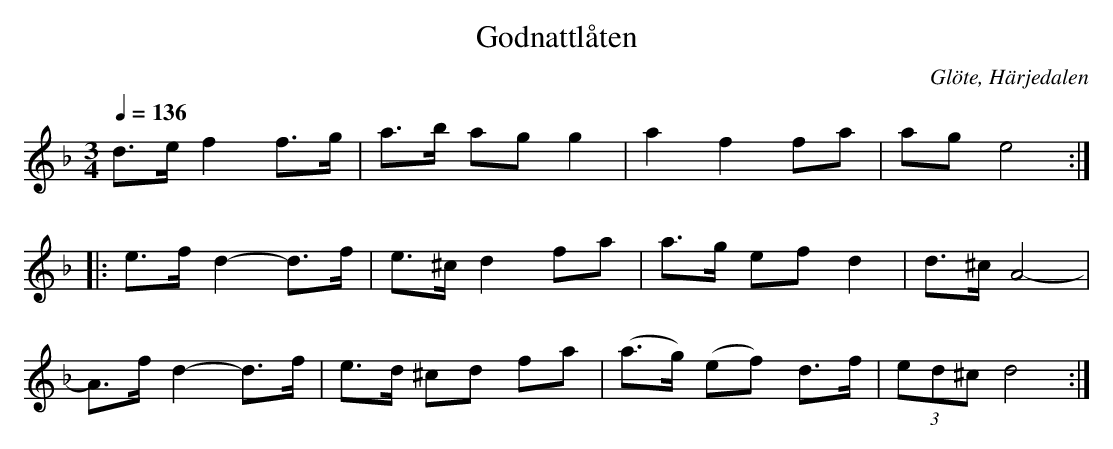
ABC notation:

X:1
T:Godnattlåten
M:3/4
O:Glöte, Härjedalen
Q:1/4=136
L:1/8
K:Dm
d>e f2 f>g|a>b ag g2|a2 f2 fa|ag e4::!
e>f d2- d>f|e>^c d2 fa|a>g ef d2|d>^c A4-|!
A>f d2- d>f|e>d ^cd fa|(a>g) (ef) d>f|(3ed^c d4:|]
